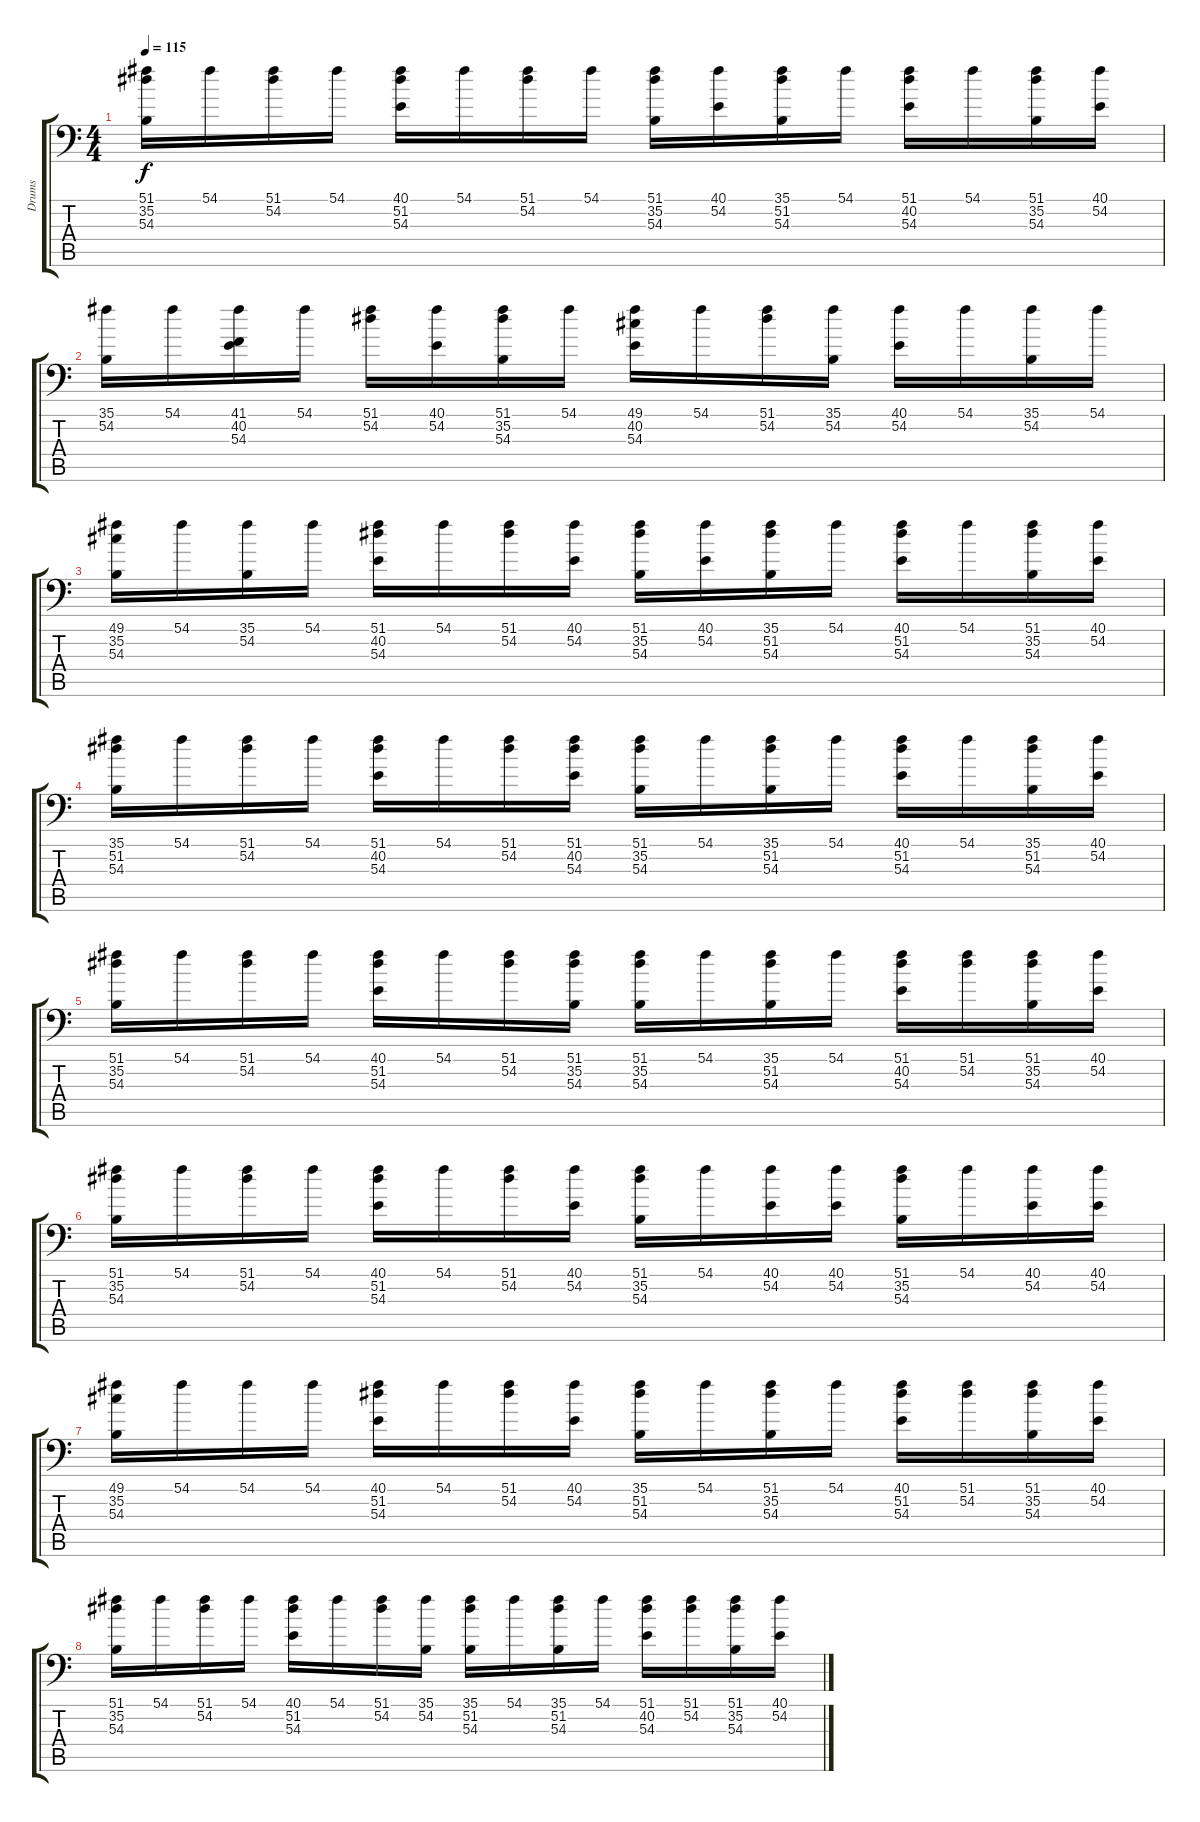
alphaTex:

\track ("Drums" "Drums") {instrument acousticgrandpiano}
\staff {score tabs}
\tuning (C-1 C-1 C-1 C-1 C-1 C-1) {hide}
\ts (4 4)
\tempo 115
\clef f4
\ks c
(51.1 35.2 54.3).16{dy f} 54.1.16 (51.1 54.2).16 54.1.16 (40.1 51.2 54.3).16 54.1.16 (51.1 54.2).16 54.1.16 (51.1 35.2 54.3).16 (40.1 54.2).16 (35.1 51.2 54.3).16 54.1.16 (51.1 40.2 54.3).16 54.1.16 (51.1 35.2 54.3).16 (40.1 54.2).16 |
(35.1 54.2).16 54.1.16 (41.1 40.2 54.3).16 54.1.16 (51.1 54.2).16 (40.1 54.2).16 (51.1 35.2 54.3).16 54.1.16 (49.1 40.2 54.3).16 54.1.16 (51.1 54.2).16 (35.1 54.2).16 (40.1 54.2).16 54.1.16 (35.1 54.2).16 54.1.16 |
(49.1 35.2 54.3).16 54.1.16 (35.1 54.2).16 54.1.16 (51.1 40.2 54.3).16 54.1.16 (51.1 54.2).16 (40.1 54.2).16 (51.1 35.2 54.3).16 (40.1 54.2).16 (35.1 51.2 54.3).16 54.1.16 (40.1 51.2 54.3).16 54.1.16 (51.1 35.2 54.3).16 (40.1 54.2).16 |
(35.1 51.2 54.3).16 54.1.16 (51.1 54.2).16 54.1.16 (51.1 40.2 54.3).16 54.1.16 (51.1 54.2).16 (51.1 40.2 54.3).16 (51.1 35.2 54.3).16 54.1.16 (35.1 51.2 54.3).16 54.1.16 (40.1 51.2 54.3).16 54.1.16 (35.1 51.2 54.3).16 (40.1 54.2).16 |
(51.1 35.2 54.3).16 54.1.16 (51.1 54.2).16 54.1.16 (40.1 51.2 54.3).16 54.1.16 (51.1 54.2).16 (51.1 35.2 54.3).16 (51.1 35.2 54.3).16 54.1.16 (35.1 51.2 54.3).16 54.1.16 (51.1 40.2 54.3).16 (51.1 54.2).16 (51.1 35.2 54.3).16 (40.1 54.2).16 |
(51.1 35.2 54.3).16 54.1.16 (51.1 54.2).16 54.1.16 (40.1 51.2 54.3).16 54.1.16 (51.1 54.2).16 (40.1 54.2).16 (51.1 35.2 54.3).16 54.1.16 (40.1 54.2).16 (40.1 54.2).16 (51.1 35.2 54.3).16 54.1.16 (40.1 54.2).16 (40.1 54.2).16 |
(49.1 35.2 54.3).16 54.1.16 54.1.16 54.1.16 (40.1 51.2 54.3).16 54.1.16 (51.1 54.2).16 (40.1 54.2).16 (35.1 51.2 54.3).16 54.1.16 (51.1 35.2 54.3).16 54.1.16 (40.1 51.2 54.3).16 (51.1 54.2).16 (51.1 35.2 54.3).16 (40.1 54.2).16 |
(51.1 35.2 54.3).16 54.1.16 (51.1 54.2).16 54.1.16 (40.1 51.2 54.3).16 54.1.16 (51.1 54.2).16 (35.1 54.2).16 (35.1 51.2 54.3).16 54.1.16 (35.1 51.2 54.3).16 54.1.16 (51.1 40.2 54.3).16 (51.1 54.2).16 (51.1 35.2 54.3).16 (40.1 54.2).16
